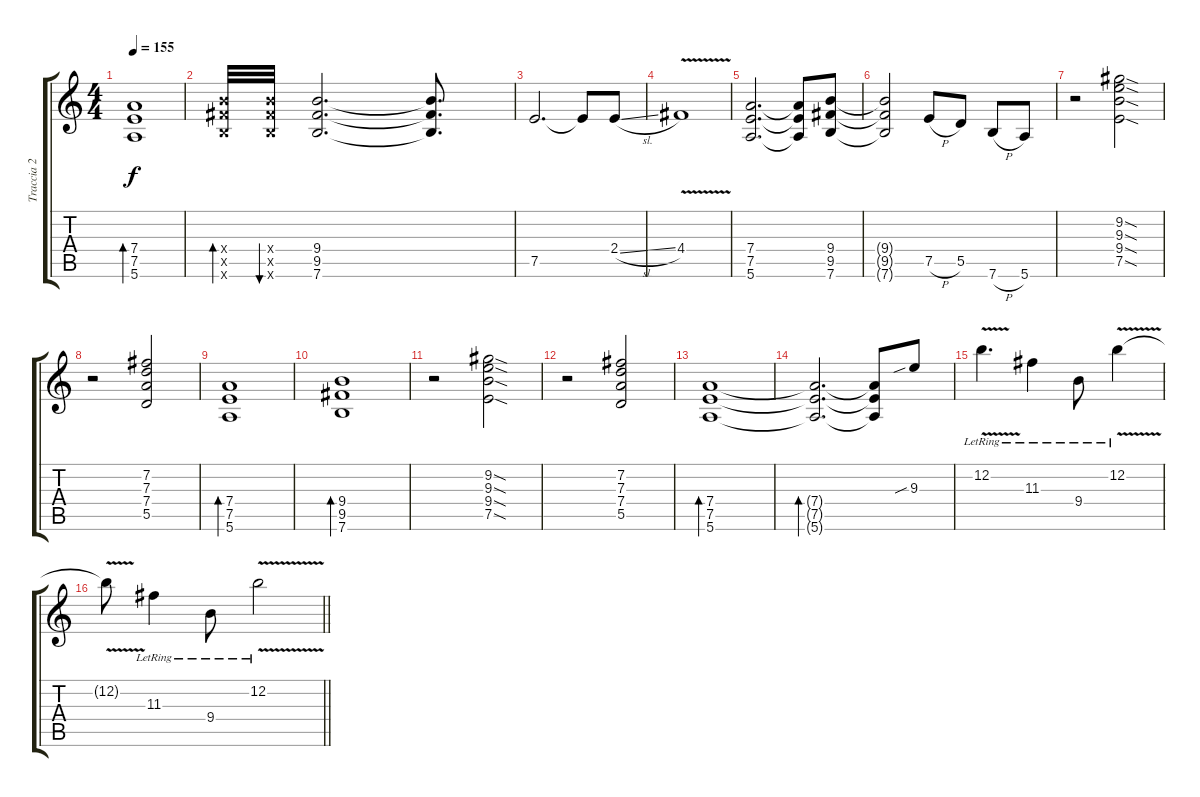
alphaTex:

\track ("Traccia 2" "Traccia 2") {instrument overdrivenguitar}
\staff {score tabs}
\tuning (E4 B3 G3 D3 A2 E2) {hide}
\ts (4 4)
\tempo 155
\clef g2
\ks c
(7.4 7.5 5.6).1{bd 60 dy f} |
(9.4{x} 9.5{x} 7.6{x}).32{bd 60} (9.4{x} 9.5{x} 7.6{x}).32{bu 60} (9.4 9.5 7.6).2{d} (9.4{t} 9.5{t} 7.6{t}).8{d} |
7.5.2{d} 7.5{t}.8 2.4{sl}.8 |
4.4{v}.1 |
(7.4 7.5 5.6).2{d} (7.4{t} 7.5{t} 5.6{t}).8 (9.4 9.5 7.6).8 |
(9.4{t} 9.5{t} 7.6{t}).2 7.5{h}.8 5.5.8 7.6{h}.8 5.6.8 |
r.2 (9.2{sod} 9.3{sod} 9.4{sod} 7.5{sod}).2 |
r.2 (7.2 7.3 7.4 5.5).2 |
(7.4 7.5 5.6).1{bd 120} |
(9.4 9.5 7.6).1{bd 120} |
r.2 (9.2{sod} 9.3{sod} 9.4{sod} 7.5{sod}).2 |
r.2 (7.2 7.3 7.4 5.5).2 |
(7.4 7.5 5.6).1{bd 120} |
(7.4{t} 7.5{t} 5.6{t}).2{d bd 120} (7.4{t} 7.5{t} 5.6{t}).8 9.3{sib}.8 |
12.2{v lr}.4{d} 11.3{lr}.4 9.4{lr}.8 12.2{v lr}.4 |
\barLineRight lightlight
12.2{t}.8 11.3{lr}.4 9.4{lr}.8 12.2{v lr}.2
